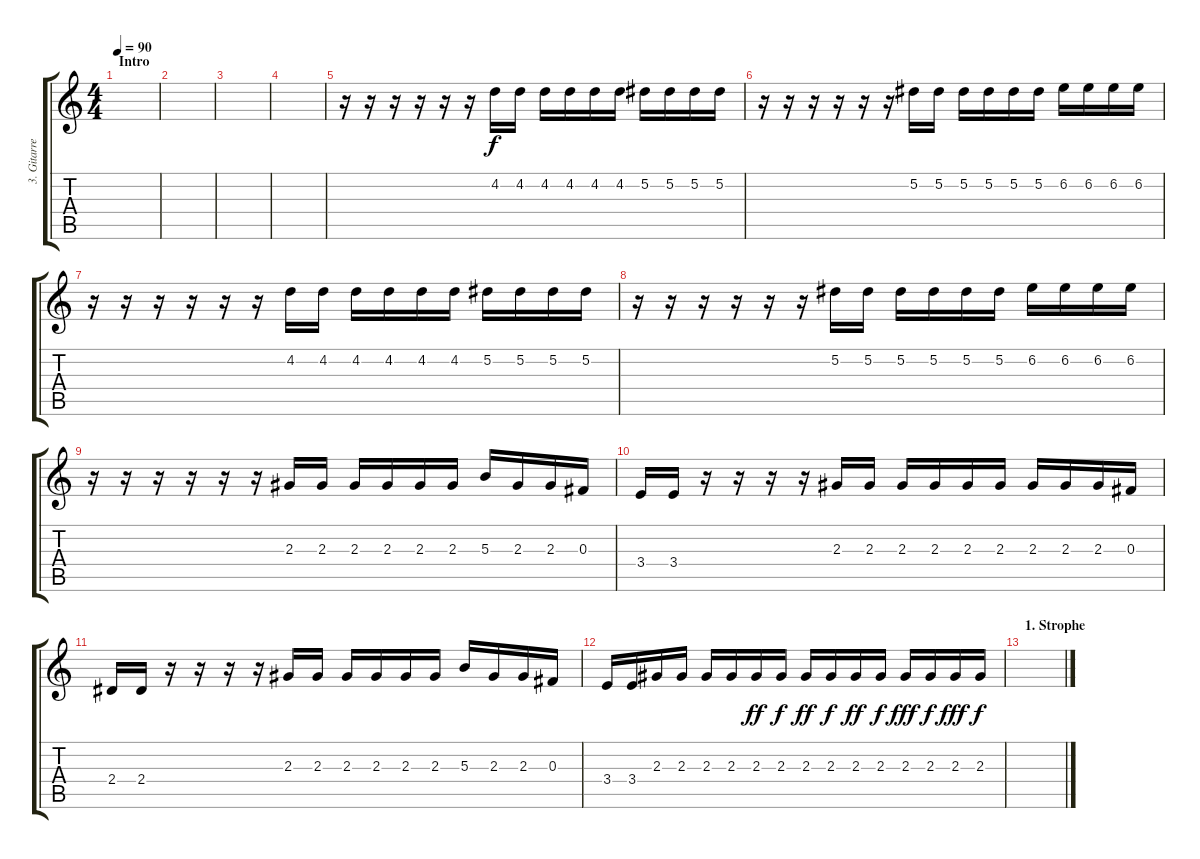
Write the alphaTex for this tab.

\track ("3. Gitarre" "3. Gitarre") {instrument overdrivenguitar}
\staff {score tabs}
\tuning (Eb4 Bb3 Gb3 Db3 Ab2 Eb2) {hide}
\ts (4 4)
\section ("" "Intro")
\tempo 90
\clef g2
\ks c
|
|
|
|
r.16 r.16 r.16 r.16 r.16 r.16 4.2.16{volume 12 balance 3} 4.2.16 4.2.16 4.2.16 4.2.16 4.2.16 5.2.16 5.2.16 5.2.16 5.2.16 |
r.16 r.16 r.16 r.16 r.16 r.16 5.2.16{balance 13} 5.2.16 5.2.16 5.2.16 5.2.16 5.2.16 6.2.16 6.2.16 6.2.16 6.2.16 |
r.16 r.16 r.16 r.16 r.16 r.16 4.2.16{balance 3} 4.2.16 4.2.16 4.2.16 4.2.16 4.2.16 5.2.16 5.2.16 5.2.16 5.2.16 |
r.16 r.16 r.16 r.16 r.16 r.16 5.2.16{balance 13} 5.2.16 5.2.16 5.2.16 5.2.16 5.2.16 6.2.16 6.2.16 6.2.16 6.2.16 |
r.16 r.16 r.16 r.16 r.16 r.16 2.3.16{balance 3} 2.3.16 2.3.16 2.3.16 2.3.16 2.3.16 5.3.16 2.3.16 2.3.16 0.3.16 |
3.4.16 3.4.16 r.16 r.16 r.16 r.16 2.3.16{balance 13} 2.3.16 2.3.16 2.3.16 2.3.16 2.3.16 2.3.16 2.3.16 2.3.16 0.3.16 |
2.4.16 2.4.16 r.16 r.16 r.16 r.16 2.3.16{balance 13} 2.3.16 2.3.16 2.3.16 2.3.16 2.3.16 5.3.16 2.3.16 2.3.16 0.3.16 |
3.4.16 3.4.16 2.3.16{balance 14} 2.3.16{volume 16 balance 1} 2.3.16 2.3.16 2.3.16{dy ff} 2.3.16{dy f} 2.3.16{dy ff} 2.3.16{dy f} 2.3.16{dy ff} 2.3.16{dy f} 2.3.16{dy fff} 2.3.16{dy f} 2.3.16{dy fff} 2.3.16{dy f} |
\section ("" "1. Strophe")
